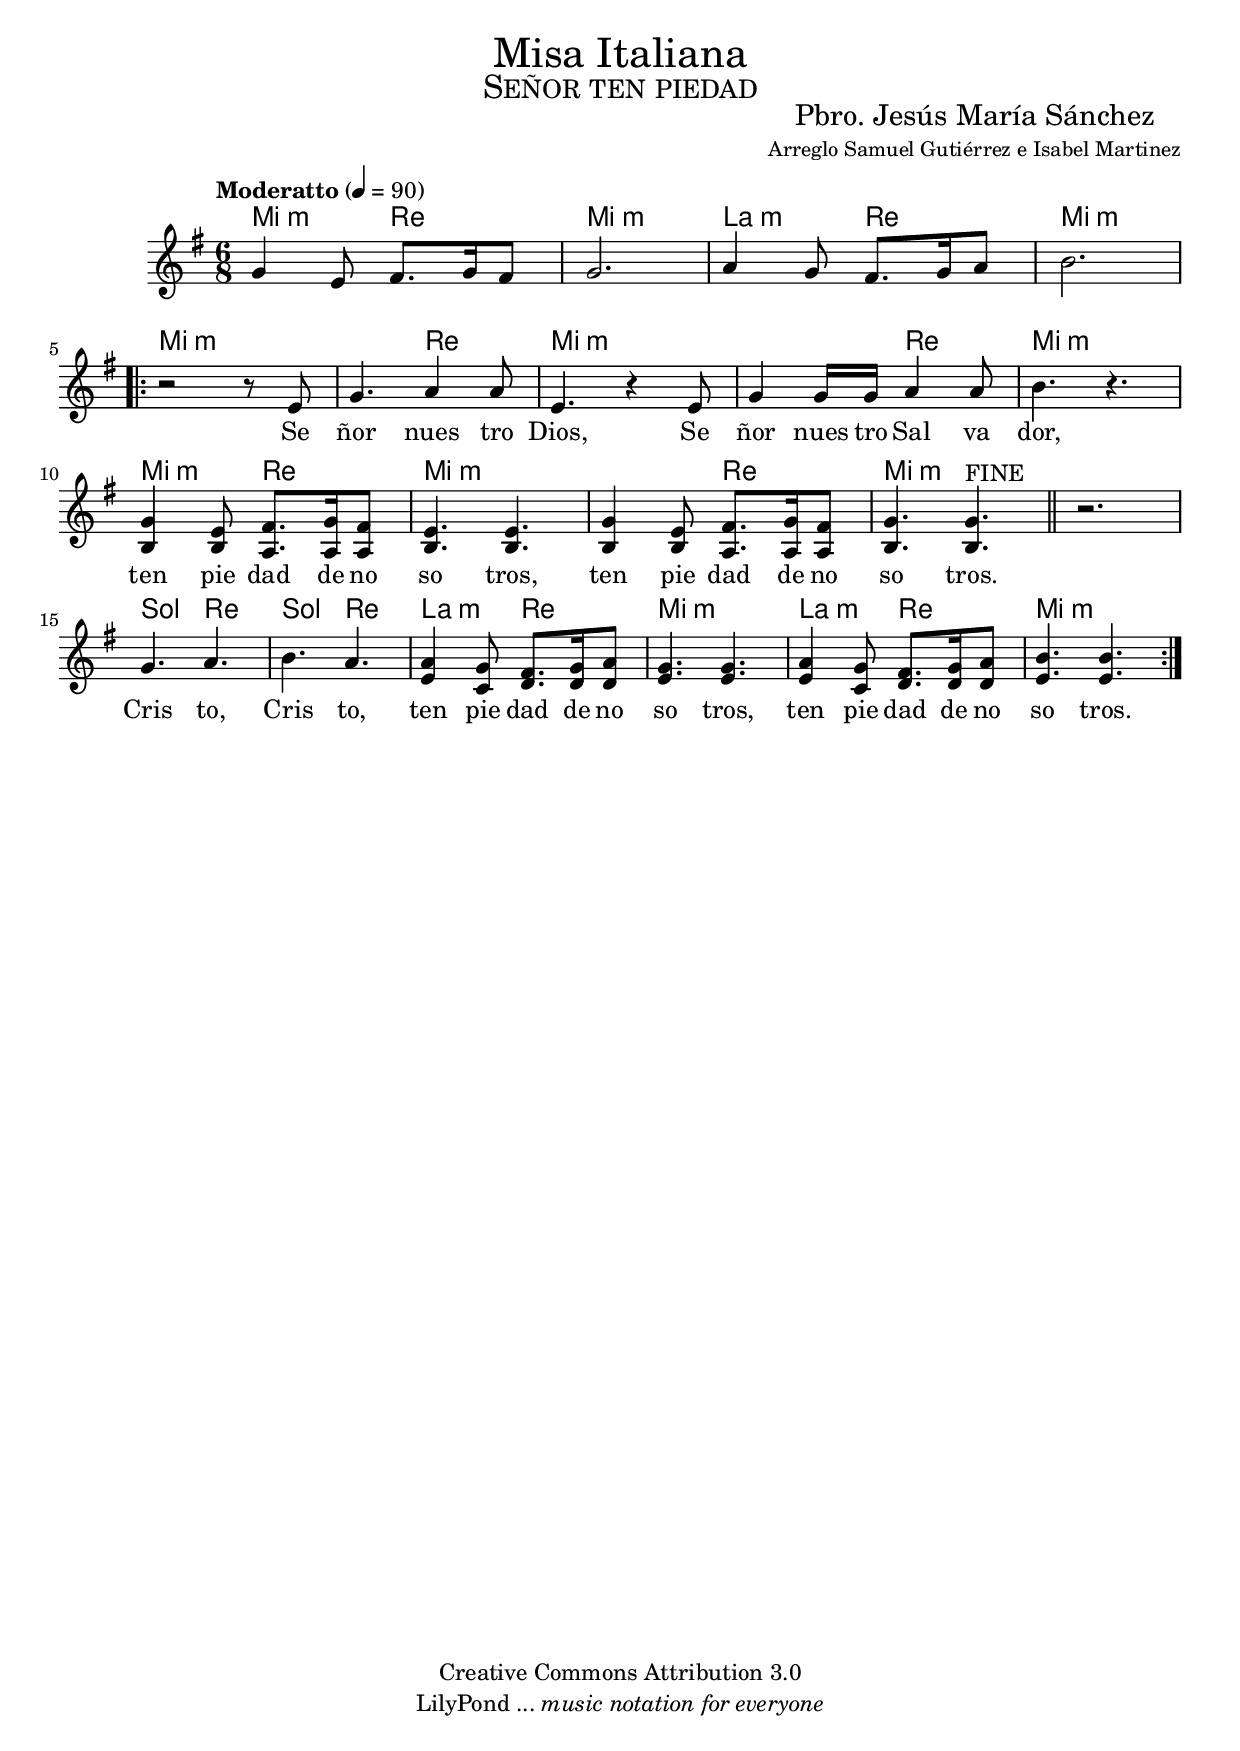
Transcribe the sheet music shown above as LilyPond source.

% ****************************************************************
%	Titulos del Archivo
%	by serach.sam@
% ****************************************************************
\language "espanol"
\version "2.18.0"

% --- Includes
%\include "texto.ily"

% --- Tamaño del pentagrama
%#(set-global-staff-size 25)

% --- Cabecera
\markup { \fill-line { \center-column { \fontsize #5 "Misa Italiana" \fontsize #3 \caps "Señor ten piedad" } } }
\markup { \fill-line { " " \center-column { \fontsize #2 "Pbro. Jesús María Sánchez" \small "Arreglo Samuel Gutiérrez e Isabel Martinez" } } }
\header {
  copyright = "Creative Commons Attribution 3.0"
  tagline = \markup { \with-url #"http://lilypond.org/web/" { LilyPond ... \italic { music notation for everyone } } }
  breakbefore = ##t
}

% --- Musica
instrumento = \relative do'' {
  \tempo "Moderatto" 4 = 90
  \key mi \minor
  \time 6/8

  sol4 mi8 fas8. sol16 fas8	| %1
  sol2.				| %2
  la4 sol8 fas8. sol16 la8 	| %3
  si2. 			| \break %4
  \repeat volta 2 {
  r2 r8 mi,8			| %5
  sol4. la4 la8			| %6
  mi4. r4 mi8			| %7
  sol4 sol16 sol la4 la8 	| %8
  si4. r4.			| %9

  <si, sol'>4 <si mi>8 <la fas'>8. <la sol'>16 <la fas'>8 | %10
  <si mi>4. <si mi>4.	| %11
  <si sol'>4 <si mi>8 <la fas'>8. <la sol'>16 <la fas'>8 | %10
  <si sol'>4. <si sol'>4.^"FINE"	| \bar "||" %11
  r2. \break
  sol'4. la4.		| %13
  si4. la4.	| %14
  <mi la>4 <do sol'>8 <re fas>8. <re sol>16 <re la'>8 | %14
  <mi sol>4. <mi sol>4. | %15
  <mi la>4 <do sol'>8 <re fas>8. <re sol>16 <re la'>8 | %14
  <mi si'>4. <mi si'>4. | %15
}
}

letra = \lyricmode {
  _ _ _ _ _ _ _ _ _ _ _ _
  Se ñor nues tro Dios, Se ñor nues tro Sal va dor,
  ten pie dad de no so tros, ten pie dad de no so tros.
  Cris to, Cris to, 
  ten pie dad de no so tros, ten pie dad de no so tros.
}

acordes = \new ChordNames {
  \set chordChanges = ##t
  \italianChords
  \chordmode {
    mi4.:m re4. mi2.:m la4.:m re4. mi2.:m

    mi2.:m mi4.:m re4. mi2.:m mi4.:m re4. mi2.:m
    mi4.:m re4. mi2.:m
    mi4.:m re4. mi2.:m mi2.:m
    sol4. re4. sol4. re4. la4.:m re4. mi2.:m
    la4.:m re4. mi2.:m
  }
}

% --- Partitura
\score {
  <<
    \acordes
    \new Staff {
      <<
        \set Staff.midiInstrument = #"oboe"
        \new Voice = "voz"
        \instrumento
      >>
    }
    \new Lyrics \lyricsto "voz" {
      \letra
    }
  >>
  \midi {}
  \layout {}
}

% --- Pagina
\paper {
  #( set-default-paper-size "letter" )
}